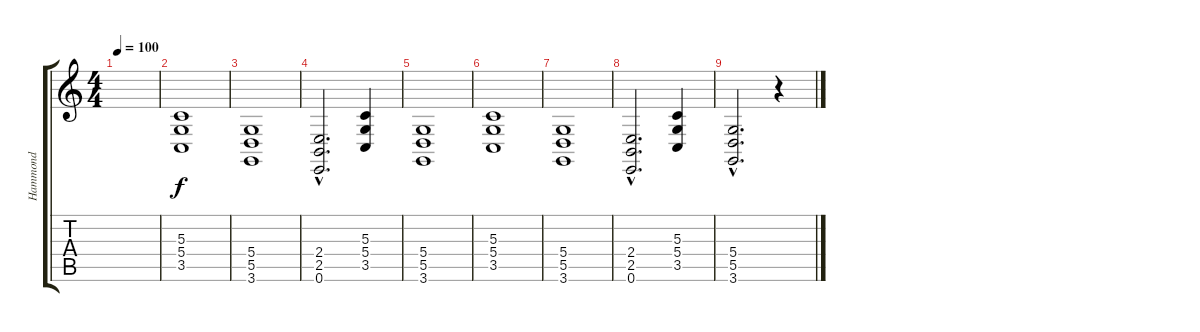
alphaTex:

\track ("Hammond" "Hammond") {instrument drawbarorgan}
\staff {score tabs}
\tuning (E4 B3 G3 D3 A2 E2) {hide}
\ts (4 4)
\tempo 100
\clef g2
\ks c
|
(5.3 5.4 3.5).1 |
(5.4 5.5 3.6).1 |
(2.4{hac} 2.5{hac} 0.6{hac}).2{d} (5.3 5.4 3.5).4 |
(5.4 5.5 3.6).1 |
(5.3 5.4 3.5).1 |
(5.4 5.5 3.6).1 |
(2.4{hac} 2.5{hac} 0.6{hac}).2{d} (5.3 5.4 3.5).4 |
(5.4{hac} 5.5{hac} 3.6{hac}).2{d} r.4
